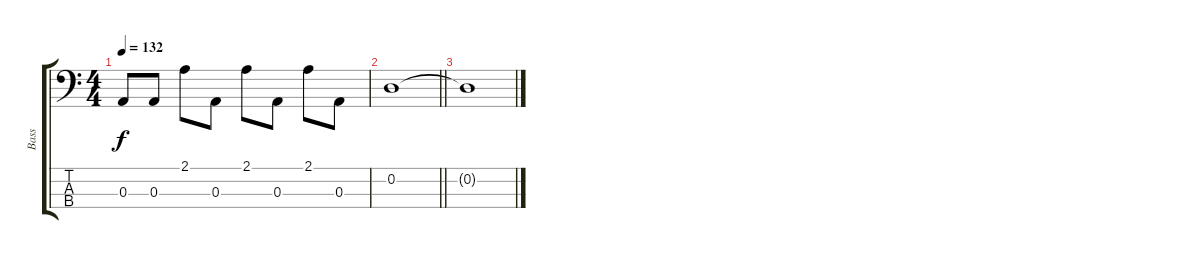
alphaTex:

\track ("Bass" "Bass") {instrument electricbassfinger}
\staff {score tabs}
\tuning (G2 D2 A1 E1) {hide}
\ts (4 4)
\tempo 132
\clef f4
\ks c
0.3.8{dy f} 0.3.8 2.1.8 0.3.8 2.1.8 0.3.8 2.1.8 0.3.8 |
\barLineRight lightlight
0.2.1 |
0.2{t}.1
